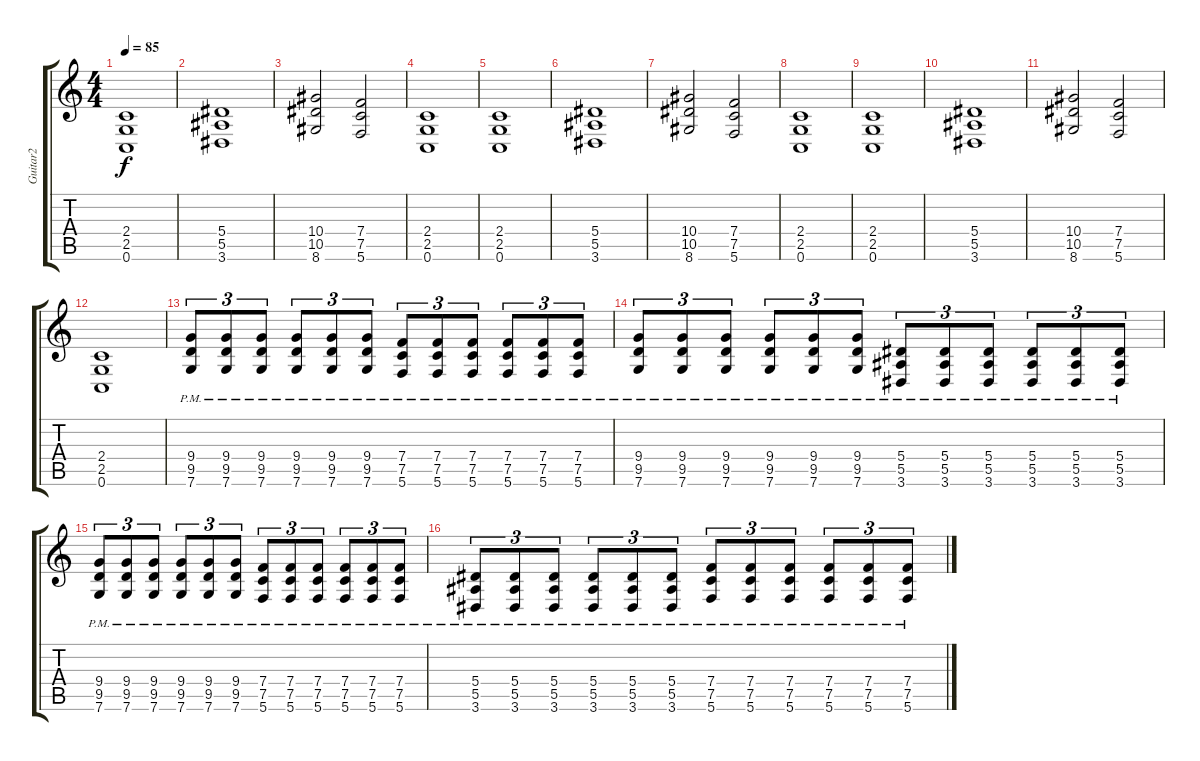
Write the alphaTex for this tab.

\track ("Guitar2" "Guitar2") {instrument distortionguitar}
\staff {score tabs}
\tuning (C4 G3 Eb3 Bb2 F2 C2) {hide}
\ts (4 4)
\tempo 85
\clef g2
\ks c
(2.4 2.5 0.6).1{dy f} |
(5.4 5.5 3.6).1 |
(10.4 10.5 8.6).2 (7.4 7.5 5.6).2 |
(2.4 2.5 0.6).1 |
(2.4 2.5 0.6).1 |
(5.4 5.5 3.6).1 |
(10.4 10.5 8.6).2 (7.4 7.5 5.6).2 |
(2.4 2.5 0.6).1 |
(2.4 2.5 0.6).1 |
(5.4 5.5 3.6).1 |
(10.4 10.5 8.6).2 (7.4 7.5 5.6).2 |
(2.4 2.5 0.6).1 |
(9.4{pm} 9.5{pm} 7.6{pm}).8{tu (3 2)} (9.4{pm} 9.5{pm} 7.6{pm}).8{tu (3 2)} (9.4{pm} 9.5{pm} 7.6{pm}).8{tu (3 2)} (9.4{pm} 9.5{pm} 7.6{pm}).8{tu (3 2)} (9.4{pm} 9.5{pm} 7.6{pm}).8{tu (3 2)} (9.4{pm} 9.5{pm} 7.6{pm}).8{tu (3 2)} (7.4{pm} 7.5{pm} 5.6{pm}).8{tu (3 2)} (7.4{pm} 7.5{pm} 5.6{pm}).8{tu (3 2)} (7.4{pm} 7.5{pm} 5.6{pm}).8{tu (3 2)} (7.4{pm} 7.5{pm} 5.6{pm}).8{tu (3 2)} (7.4{pm} 7.5{pm} 5.6{pm}).8{tu (3 2)} (7.4{pm} 7.5{pm} 5.6{pm}).8{tu (3 2)} |
(9.4{pm} 9.5{pm} 7.6{pm}).8{tu (3 2)} (9.4{pm} 9.5{pm} 7.6{pm}).8{tu (3 2)} (9.4{pm} 9.5{pm} 7.6{pm}).8{tu (3 2)} (9.4{pm} 9.5{pm} 7.6{pm}).8{tu (3 2)} (9.4{pm} 9.5{pm} 7.6{pm}).8{tu (3 2)} (9.4{pm} 9.5{pm} 7.6{pm}).8{tu (3 2)} (5.4{pm} 5.5{pm} 3.6{pm}).8{tu (3 2)} (5.4{pm} 5.5{pm} 3.6{pm}).8{tu (3 2)} (5.4{pm} 5.5{pm} 3.6{pm}).8{tu (3 2)} (5.4{pm} 5.5{pm} 3.6{pm}).8{tu (3 2)} (5.4{pm} 5.5{pm} 3.6{pm}).8{tu (3 2)} (5.4{pm} 5.5{pm} 3.6{pm}).8{tu (3 2)} |
(9.4{pm} 9.5{pm} 7.6{pm}).8{tu (3 2)} (9.4{pm} 9.5{pm} 7.6{pm}).8{tu (3 2)} (9.4{pm} 9.5{pm} 7.6{pm}).8{tu (3 2)} (9.4{pm} 9.5{pm} 7.6{pm}).8{tu (3 2)} (9.4{pm} 9.5{pm} 7.6{pm}).8{tu (3 2)} (9.4{pm} 9.5{pm} 7.6{pm}).8{tu (3 2)} (7.4{pm} 7.5{pm} 5.6{pm}).8{tu (3 2)} (7.4{pm} 7.5{pm} 5.6{pm}).8{tu (3 2)} (7.4{pm} 7.5{pm} 5.6{pm}).8{tu (3 2)} (7.4{pm} 7.5{pm} 5.6{pm}).8{tu (3 2)} (7.4{pm} 7.5{pm} 5.6{pm}).8{tu (3 2)} (7.4{pm} 7.5{pm} 5.6{pm}).8{tu (3 2)} |
(5.4{pm} 5.5{pm} 3.6{pm}).8{tu (3 2)} (5.4{pm} 5.5{pm} 3.6{pm}).8{tu (3 2)} (5.4{pm} 5.5{pm} 3.6{pm}).8{tu (3 2)} (5.4{pm} 5.5{pm} 3.6{pm}).8{tu (3 2)} (5.4{pm} 5.5{pm} 3.6{pm}).8{tu (3 2)} (5.4{pm} 5.5{pm} 3.6{pm}).8{tu (3 2)} (7.4{pm} 7.5{pm} 5.6{pm}).8{tu (3 2)} (7.4{pm} 7.5{pm} 5.6{pm}).8{tu (3 2)} (7.4{pm} 7.5{pm} 5.6{pm}).8{tu (3 2)} (7.4{pm} 7.5 5.6{pm}).8{tu (3 2)} (7.4{pm} 7.5{pm} 5.6{pm}).8{tu (3 2)} (7.4{pm} 7.5{pm} 5.6{pm}).8{tu (3 2)}
